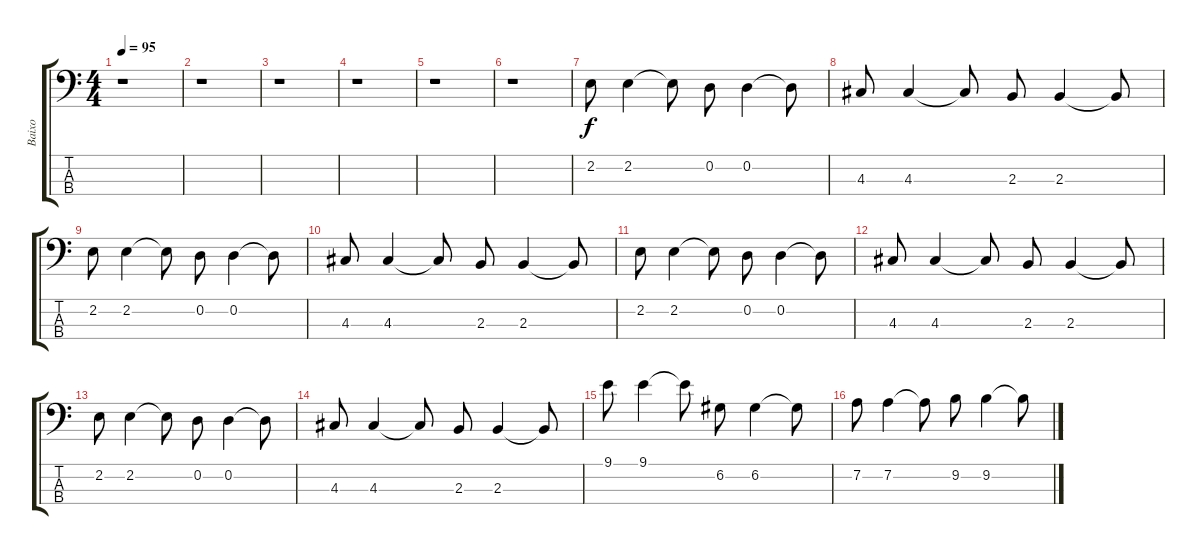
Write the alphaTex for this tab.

\track ("Baixo" "Baixo") {instrument acousticguitarnylon}
\staff {score tabs}
\tuning (G2 D2 A1 E1) {hide}
\ts (4 4)
\tempo 95
\clef f4
\ks c
r.1{dy f instrument acousticguitarnylon} |
r.1 |
r.1 |
r.1 |
r.1 |
r.1 |
2.2.8 2.2.4 2.2{t}.8 0.2.8 0.2.4 0.2{t}.8 |
4.3.8 4.3.4 4.3{t}.8 2.3.8 2.3.4 2.3{t}.8 |
2.2.8 2.2.4 2.2{t}.8 0.2.8 0.2.4 0.2{t}.8 |
4.3.8 4.3.4 4.3{t}.8 2.3.8 2.3.4 2.3{t}.8 |
2.2.8 2.2.4 2.2{t}.8 0.2.8 0.2.4 0.2{t}.8 |
4.3.8 4.3.4 4.3{t}.8 2.3.8 2.3.4 2.3{t}.8 |
2.2.8 2.2.4 2.2{t}.8 0.2.8 0.2.4 0.2{t}.8 |
4.3.8 4.3.4 4.3{t}.8 2.3.8 2.3.4 2.3{t}.8 |
9.1.8 9.1.4 9.1{t}.8 6.2.8 6.2.4 6.2{t}.8 |
7.2.8 7.2.4 7.2{t}.8 9.2.8 9.2.4 9.2{t}.8
